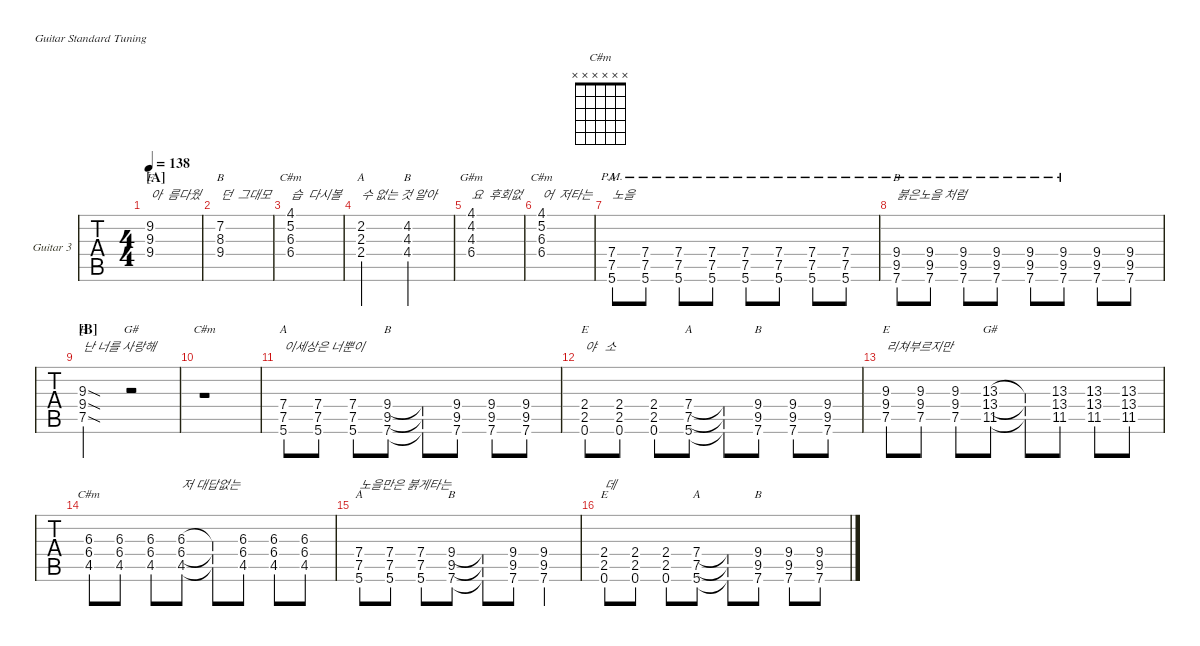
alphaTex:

\defaultSystemsLayout 4
\hideDynamics
\bracketExtendMode nobrackets
\firstSystemTrackNameOrientation horizontal
\track ("Guitar 3" "Guitar 3") {defaultSystemsLayout 4 instrument distortionguitar}
\staff {tabs}
\tuning (E4 B3 G3 D3 A2 E2)
\chord ("E" x x 9 9 7 x) {firstfret 7 showdiagram false showfingering false}
\chord ("C#m" x x 6 6 4 x) {firstfret 4 showdiagram false showfingering false}
\chord ("A" x x x 7 7 5) {firstfret 5 showdiagram false showfingering false}
\chord ("B" x x x 9 9 7) {firstfret 7 showdiagram false showfingering false}
\chord ("E" x x x 2 2 0) {showdiagram false showfingering false barre 2}
\chord ("B" x 4 4 4 x x) {showdiagram false showfingering false barre (4 4)}
\chord ("C#m" 4 5 6 6 x x) {firstfret 4 showdiagram false showfingering false}
\chord ("A" x 2 2 2 x x) {showdiagram false showfingering false barre (2 2)}
\chord ("G#m" 4 4 4 6 x x) {firstfret 4 showdiagram false showfingering false barre (4 4)}
\chord ("E" x 9 9 9 x x) {firstfret 9 showdiagram false showfingering false barre (9 9)}
\chord ("B" x 7 8 9 x x) {firstfret 7 showdiagram false showfingering false}
\chord ("G#" x x x x x x)
\chord ("C#m" x x x x x x)
\chord ("G#" x x 13 13 11 x) {firstfret 11 showdiagram false showfingering false}
\ts (4 4)
\section ("A" "")
\tempo 138
\clef g2
\ks c
(9.2{acc #} 9.3 9.4).1{ch "E" txt "아  름다웠" dy mf} |
(7.2{acc #} 8.3{acc #} 9.4).1{ch "B" txt "던  그대모"} |
(4.1{acc #} 5.2 6.3{acc #} 6.4{acc #}).1{ch "C#m" txt "습  다시볼"} |
(2.2{acc #} 2.3 2.4).2{ch "A" txt "수 없는 것 알아"} (4.4{acc #} 4.3 4.2{acc #}).2{ch "B"} |
(4.2{acc #} 4.1{acc #} 4.3 6.4{acc #}).1{ch "G#m" txt "요  후회없"} |
(4.1{acc #} 5.2 6.3{acc #} 6.4{acc #}).1{ch "C#m" txt "어  저타는"} |
(5.6{pm} 7.5{pm} 7.4{pm}).8{ch "A" txt "노을" instrument distortionguitar} (5.6{pm} 7.5{pm} 7.4{pm}).8 (5.6{pm} 7.5{pm} 7.4{pm}).8 (5.6{pm} 7.5{pm} 7.4{pm}).8 (5.6{pm} 7.5{pm} 7.4{pm}).8 (5.6{pm} 7.5{pm} 7.4{pm}).8 (5.6{pm} 7.5{pm} 7.4{pm}).8 (5.6{pm} 7.5{pm} 7.4{pm}).8 |
(9.4{pm} 9.5{pm acc #} 7.6{pm}).8{ch "B" txt "붉은노을 처럼"} (9.4{pm} 9.5{pm acc #} 7.6{pm}).8 (9.4{pm} 9.5{pm acc #} 7.6{pm}).8 (9.4{pm} 9.5{pm acc #} 7.6{pm}).8 (9.4{pm} 9.5{pm acc #} 7.6{pm}).8 (9.4{pm} 9.5{pm acc #} 7.6{pm}).8 (9.4 9.5{acc #} 7.6).8 (9.4 9.5{acc #} 7.6).8 |
\section ("B" "")
(9.3{sod} 9.4{sod} 7.5{sod}).2{ch "E" txt "난 너를 사랑해"} r.2{ch "G#"} |
r.1{ch "C#m"} |
(7.4 7.5 5.6).8{ch "A" txt "이세상은 너뿐이"} (7.4 7.5 5.6).8 (7.4 7.5 5.6).8 (7.6 9.5{acc #} 9.4).8{ch "B"} (7.6{t} 9.5{t acc #} 9.4{t}).8 (7.6 9.5{acc #} 9.4).8 (7.6 9.5{acc #} 9.4).8 (7.6 9.5{acc #} 9.4).8 |
(2.4 2.5 0.6).8{ch "E" txt "야   소"} (2.4 2.5 0.6).8 (2.4 2.5 0.6).8 (5.6 7.5 7.4).8{ch "A"} (5.6{t} 7.5{t} 7.4{t}).8 (9.4 9.5{acc #} 7.6).8{ch "B"} (9.4 9.5{acc #} 7.6).8 (9.4 9.5{acc #} 7.6).8 |
(9.3 9.4 7.5).8{ch "E" txt "리쳐부르지만"} (9.3 9.4 7.5).8 (9.3 9.4 7.5).8 (11.5{acc #} 13.4{acc #} 13.3{acc #}).8{ch "G#"} (13.3{t acc #} 13.4{t acc #} 11.5{t acc #}).8 (11.5{acc #} 13.4{acc #} 13.3{acc #}).8 (13.3{acc #} 13.4{acc #} 11.5{acc #}).8 (13.3{acc #} 13.4{acc #} 11.5{acc #}).8 |
(6.3{acc #} 6.4{acc #} 4.5{acc #}).8{ch "C#m"} (6.3{acc #} 6.4{acc #} 4.5{acc #}).8 (6.3{acc #} 6.4{acc #} 4.5{acc #}).8 (6.3{acc #} 6.4{acc #} 4.5{acc #}).8{txt "저 대답없는"} (6.3{t acc #} 6.4{t acc #} 4.5{t acc #}).8 (6.3{acc #} 6.4{acc #} 4.5{acc #}).8 (6.3{acc #} 6.4{acc #} 4.5{acc #}).8 (6.3{acc #} 6.4{acc #} 4.5{acc #}).8 |
(7.4 7.5 5.6).8{ch "A" txt "노을만은 붉게타는"} (7.4 7.5 5.6).8 (7.4 7.5 5.6).8 (7.6 9.5{acc #} 9.4).8{ch "B"} (7.6{t} 9.5{t acc #} 9.4{t}).8 (7.6 9.5{acc #} 9.4).8 (7.6 9.5{acc #} 9.4).4 |
(2.4 2.5 0.6).8{ch "E" txt "데"} (2.4 2.5 0.6).8 (2.4 2.5 0.6).8 (5.6 7.5 7.4).8{ch "A"} (5.6{t} 7.5{t} 7.4{t}).8 (9.4 9.5{acc #} 7.6).8{ch "B"} (9.4 9.5{acc #} 7.6).8 (9.4 9.5{acc #} 7.6).8
